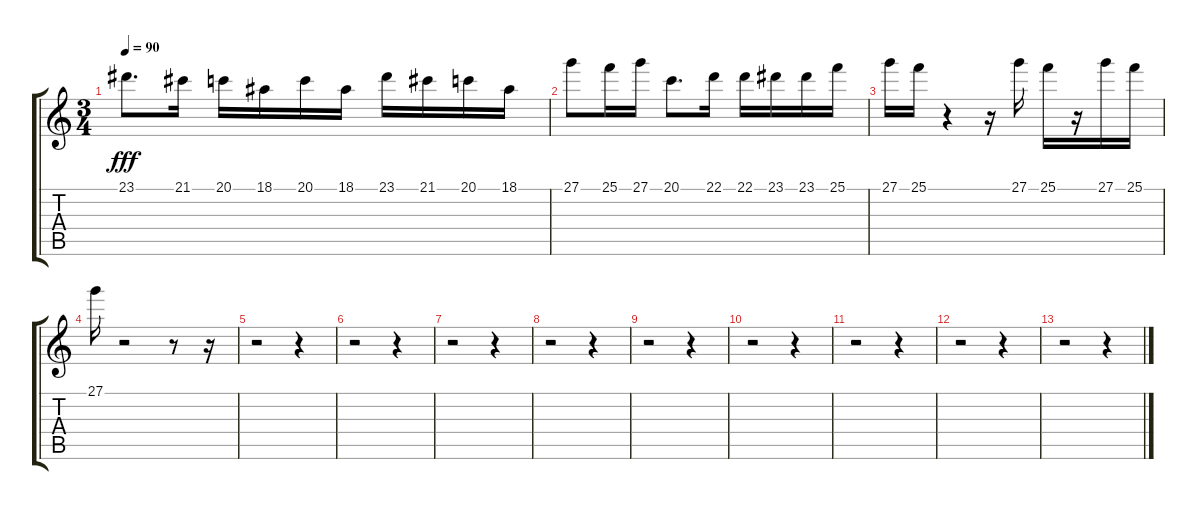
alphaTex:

\track "" {instrument celesta}
\staff {score tabs}
\tuning (E4 B3 G3 D3 A2 E2) {hide}
\ts (3 4)
\tempo 90
\clef g2
\ks c
23.1.8{d dy fff} 21.1.16 20.1.16 18.1.16 20.1.16 18.1.16 23.1.16 21.1.16 20.1.16 18.1.16 |
27.1.8 25.1.16 27.1.16 20.1.8{d} 22.1.16 22.1.16 23.1.16 23.1.16 25.1.16 |
27.1.16 25.1.16 r.4 r.16 27.1.16 25.1.16 r.16 27.1.16 25.1.16 |
27.1.16 r.2 r.8 r.16 |
r.2 r.4 |
r.2 r.4 |
r.2 r.4 |
r.2 r.4 |
r.2 r.4 |
r.2 r.4 |
r.2 r.4 |
r.2 r.4 |
r.2 r.4
